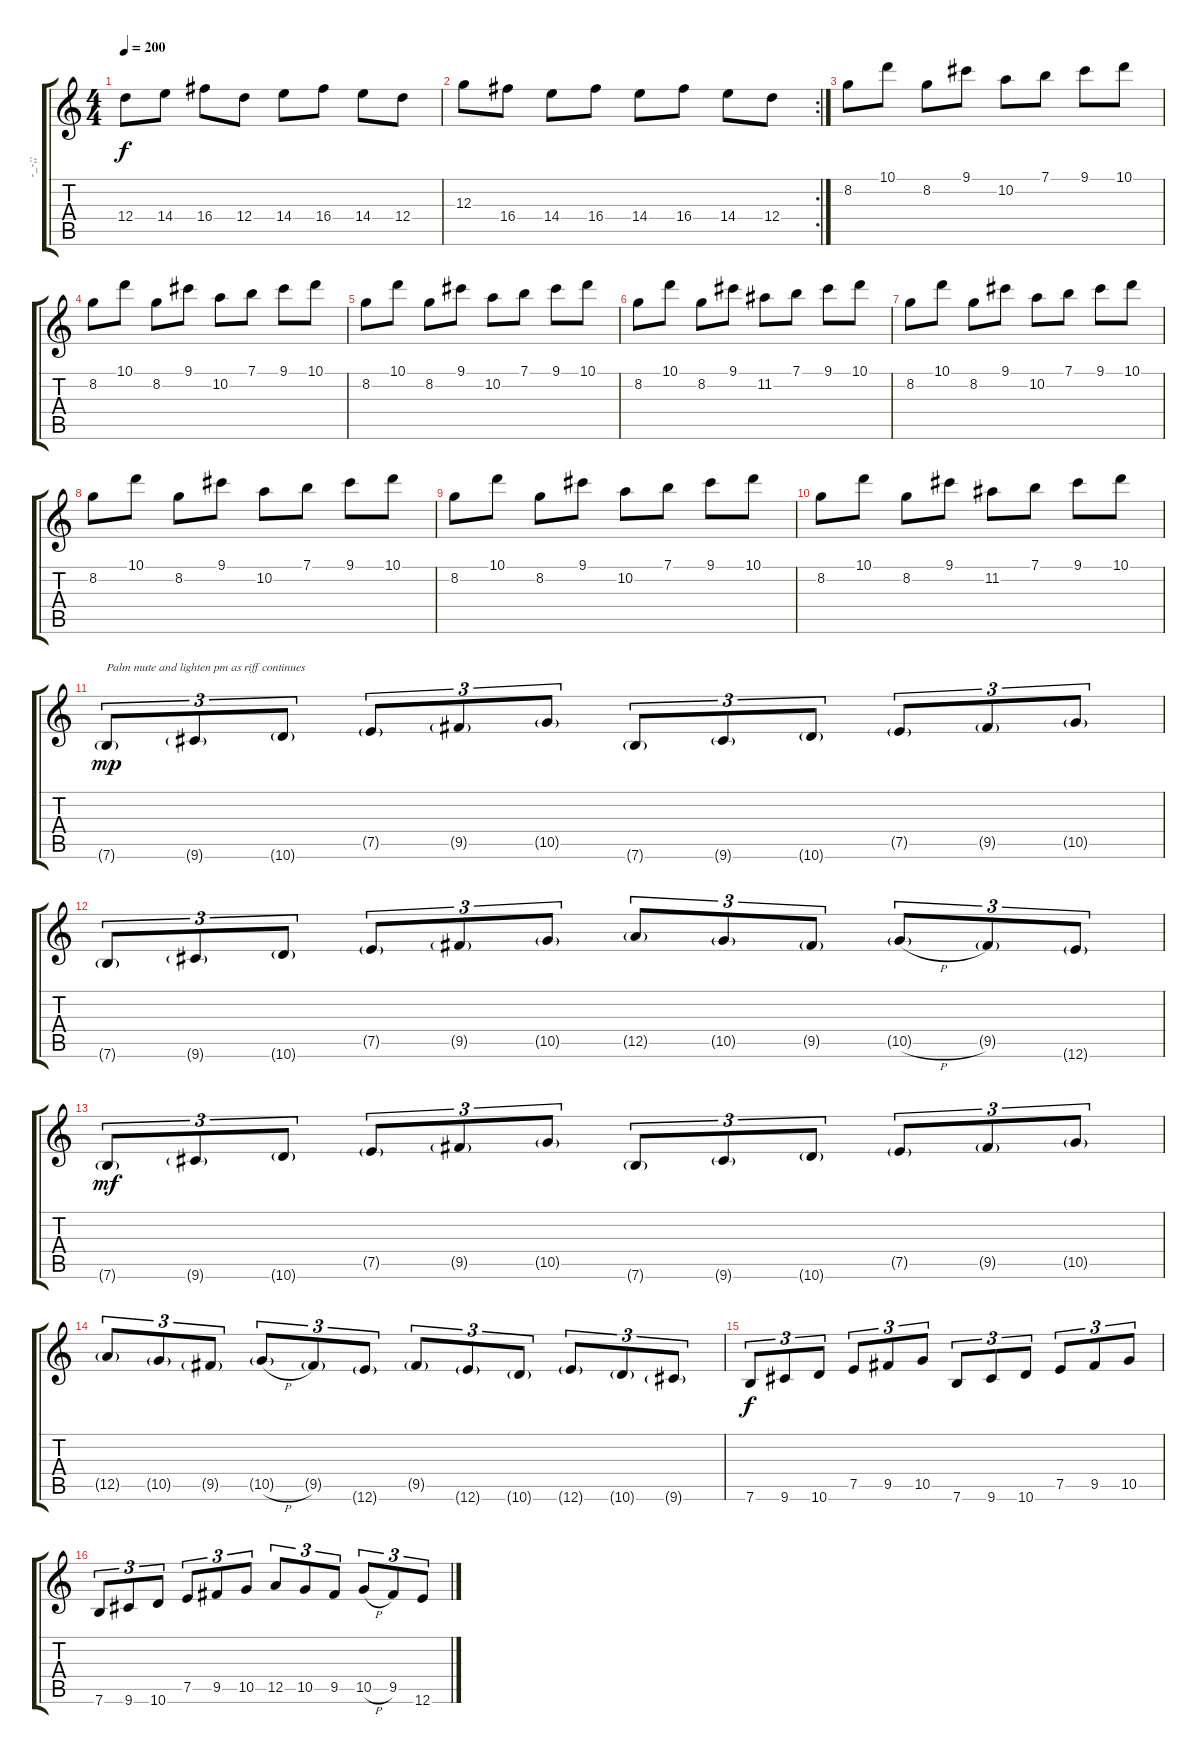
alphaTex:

\track ("-_-;;" "-_-;;") {instrument overdrivenguitar}
\staff {score tabs}
\tuning (E4 B3 G3 D3 A2 E2) {hide}
\ts (4 4)
\tempo 200
\clef g2
\ks c
12.4.8{dy f} 14.4.8 16.4.8 12.4.8 14.4.8 16.4.8 14.4.8 12.4.8 |
\rc 2
12.3.8 16.4.8 14.4.8 16.4.8 14.4.8 16.4.8 14.4.8 12.4.8 |
8.2.8 10.1.8 8.2.8 9.1.8 10.2.8 7.1.8 9.1.8 10.1.8 |
8.2.8 10.1.8 8.2.8 9.1.8 10.2.8 7.1.8 9.1.8 10.1.8 |
8.2.8 10.1.8 8.2.8 9.1.8 10.2.8 7.1.8 9.1.8 10.1.8 |
8.2.8 10.1.8 8.2.8 9.1.8 11.2.8 7.1.8 9.1.8 10.1.8 |
8.2.8 10.1.8 8.2.8 9.1.8 10.2.8 7.1.8 9.1.8 10.1.8 |
8.2.8 10.1.8 8.2.8 9.1.8 10.2.8 7.1.8 9.1.8 10.1.8 |
8.2.8 10.1.8 8.2.8 9.1.8 10.2.8 7.1.8 9.1.8 10.1.8 |
8.2.8 10.1.8 8.2.8 9.1.8 11.2.8 7.1.8 9.1.8 10.1.8 |
7.6{g}.8{tu (3 2) txt "Palm mute and lighten pm as riff continues" dy mp} 9.6{g}.8{tu (3 2)} 10.6{g}.8{tu (3 2)} 7.5{g}.8{tu (3 2)} 9.5{g}.8{tu (3 2)} 10.5{g}.8{tu (3 2)} 7.6{g}.8{tu (3 2)} 9.6{g}.8{tu (3 2)} 10.6{g}.8{tu (3 2)} 7.5{g}.8{tu (3 2)} 9.5{g}.8{tu (3 2)} 10.5{g}.8{tu (3 2)} |
7.6{g}.8{tu (3 2)} 9.6{g}.8{tu (3 2)} 10.6{g}.8{tu (3 2)} 7.5{g}.8{tu (3 2)} 9.5{g}.8{tu (3 2)} 10.5{g}.8{tu (3 2)} 12.5{g}.8{tu (3 2)} 10.5{g}.8{tu (3 2)} 9.5{g}.8{tu (3 2)} 10.5{h g}.8{tu (3 2)} 9.5{g}.8{tu (3 2)} 12.6{g}.8{tu (3 2)} |
7.6{g}.8{tu (3 2) dy mf} 9.6{g}.8{tu (3 2)} 10.6{g}.8{tu (3 2)} 7.5{g}.8{tu (3 2)} 9.5{g}.8{tu (3 2)} 10.5{g}.8{tu (3 2)} 7.6{g}.8{tu (3 2)} 9.6{g}.8{tu (3 2)} 10.6{g}.8{tu (3 2)} 7.5{g}.8{tu (3 2)} 9.5{g}.8{tu (3 2)} 10.5{g}.8{tu (3 2)} |
12.5{g}.8{tu (3 2)} 10.5{g}.8{tu (3 2)} 9.5{g}.8{tu (3 2)} 10.5{h g}.8{tu (3 2)} 9.5{g}.8{tu (3 2)} 12.6{g}.8{tu (3 2)} 9.5{g}.8{tu (3 2)} 12.6{g}.8{tu (3 2)} 10.6{g}.8{tu (3 2)} 12.6{g}.8{tu (3 2)} 10.6{g}.8{tu (3 2)} 9.6{g}.8{tu (3 2)} |
7.6.8{tu (3 2) dy f} 9.6.8{tu (3 2)} 10.6.8{tu (3 2)} 7.5.8{tu (3 2)} 9.5.8{tu (3 2)} 10.5.8{tu (3 2)} 7.6.8{tu (3 2)} 9.6.8{tu (3 2)} 10.6.8{tu (3 2)} 7.5.8{tu (3 2)} 9.5.8{tu (3 2)} 10.5.8{tu (3 2)} |
7.6.8{tu (3 2)} 9.6.8{tu (3 2)} 10.6.8{tu (3 2)} 7.5.8{tu (3 2)} 9.5.8{tu (3 2)} 10.5.8{tu (3 2)} 12.5.8{tu (3 2)} 10.5.8{tu (3 2)} 9.5.8{tu (3 2)} 10.5{h}.8{tu (3 2)} 9.5.8{tu (3 2)} 12.6.8{tu (3 2)}
